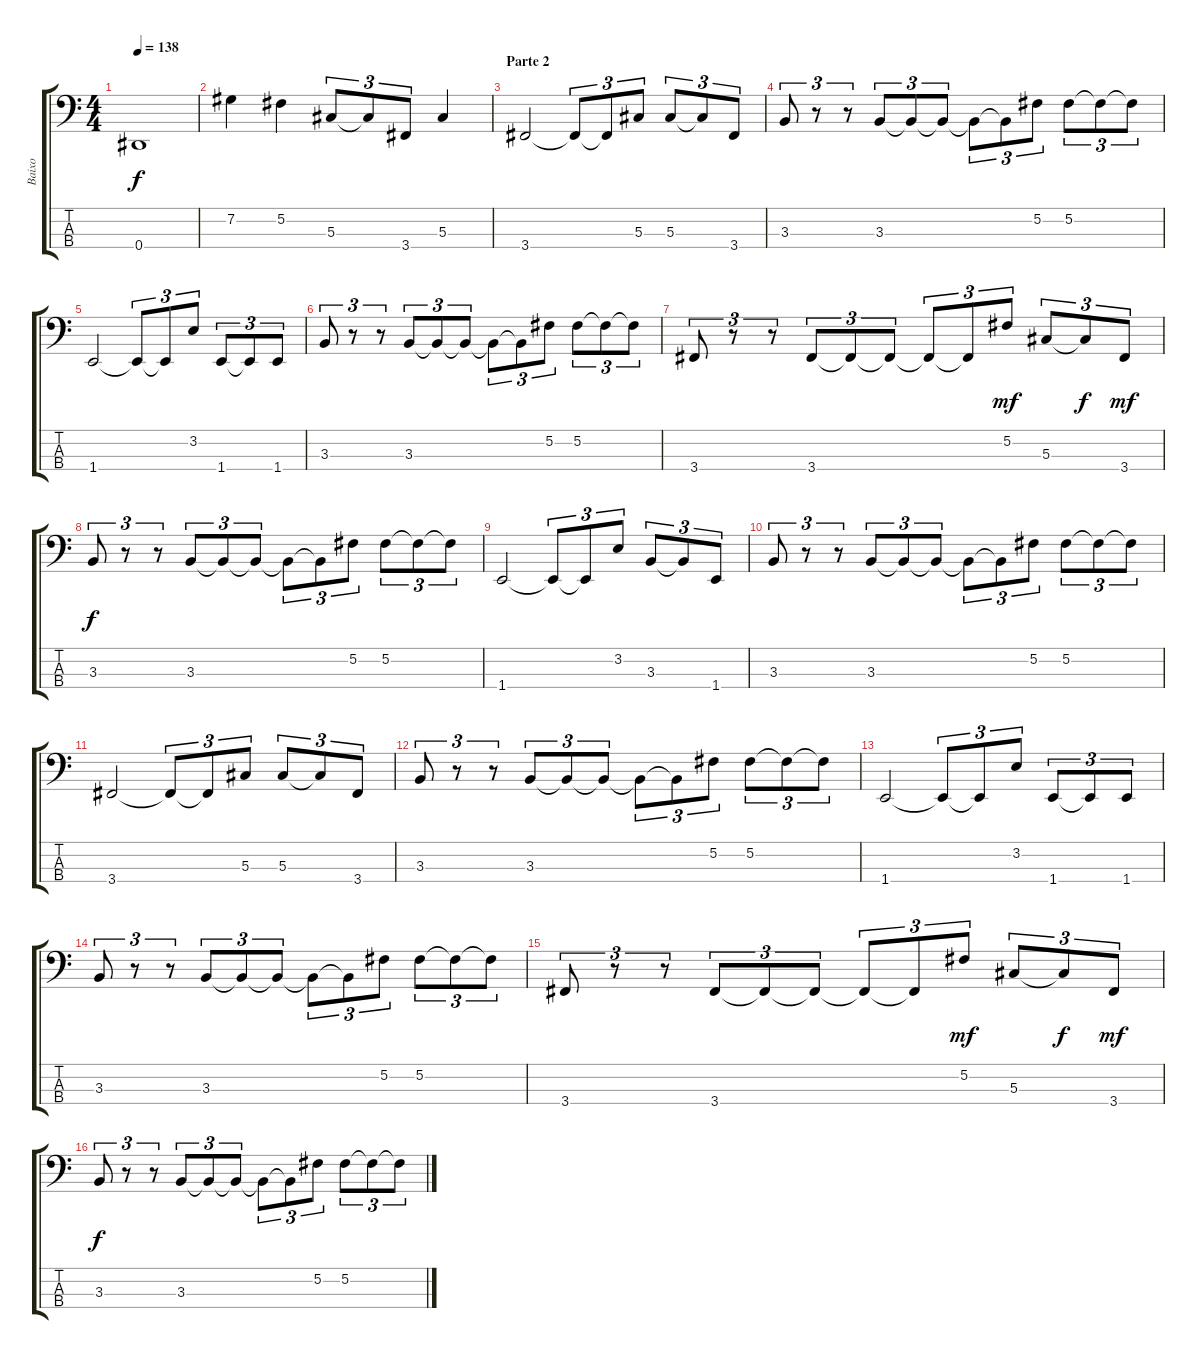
\track ("Baixo" "Baixo") {instrument acousticbass}
\staff {score tabs}
\tuning (Gb2 Db2 Ab1 Eb1) {hide}
\ts (4 4)
\tempo 138
\clef f4
\ks c
0.4.1{dy f} |
7.2.4 5.2.4 5.3.8{tu (3 2)} 5.3{t}.8{tu (3 2)} 3.4.8{tu (3 2)} 5.3.4 |
\section ("" "Parte 2")
3.4.2 3.4{t}.8{tu (3 2)} 3.4{t}.8{tu (3 2)} 5.3.8{tu (3 2)} 5.3.8{tu (3 2)} 5.3{t}.8{tu (3 2)} 3.4.8{tu (3 2)} |
3.3.8{tu (3 2)} r.8{tu (3 2)} r.8{tu (3 2)} 3.3.8{tu (3 2)} 3.3{t}.8{tu (3 2)} 3.3{t}.8{tu (3 2)} 3.3{t}.8{tu (3 2)} 3.3{t}.8{tu (3 2)} 5.2.8{tu (3 2)} 5.2.8{tu (3 2)} 5.2{t}.8{tu (3 2)} 5.2{t}.8{tu (3 2)} |
1.4.2 1.4{t}.8{tu (3 2)} 1.4{t}.8{tu (3 2)} 3.2.8{tu (3 2)} 1.4.8{tu (3 2)} 1.4{t}.8{tu (3 2)} 1.4.8{tu (3 2)} |
3.3.8{tu (3 2)} r.8{tu (3 2)} r.8{tu (3 2)} 3.3.8{tu (3 2)} 3.3{t}.8{tu (3 2)} 3.3{t}.8{tu (3 2)} 3.3{t}.8{tu (3 2)} 3.3{t}.8{tu (3 2)} 5.2.8{tu (3 2)} 5.2.8{tu (3 2)} 5.2{t}.8{tu (3 2)} 5.2{t}.8{tu (3 2)} |
3.4.8{tu (3 2)} r.8{tu (3 2)} r.8{tu (3 2)} 3.4.8{tu (3 2)} 3.4{t}.8{tu (3 2)} 3.4{t}.8{tu (3 2)} 3.4{t}.8{tu (3 2)} 3.4{t}.8{tu (3 2)} 5.2.8{tu (3 2) dy mf} 5.3.8{tu (3 2)} 5.3{t}.8{tu (3 2) dy f} 3.4.8{tu (3 2) dy mf} |
3.3.8{tu (3 2) dy f} r.8{tu (3 2)} r.8{tu (3 2)} 3.3.8{tu (3 2)} 3.3{t}.8{tu (3 2)} 3.3{t}.8{tu (3 2)} 3.3{t}.8{tu (3 2)} 3.3{t}.8{tu (3 2)} 5.2.8{tu (3 2)} 5.2.8{tu (3 2)} 5.2{t}.8{tu (3 2)} 5.2{t}.8{tu (3 2)} |
1.4.2 1.4{t}.8{tu (3 2)} 1.4{t}.8{tu (3 2)} 3.2.8{tu (3 2)} 3.3.8{tu (3 2)} 3.3{t}.8{tu (3 2)} 1.4.8{tu (3 2)} |
3.3.8{tu (3 2)} r.8{tu (3 2)} r.8{tu (3 2)} 3.3.8{tu (3 2)} 3.3{t}.8{tu (3 2)} 3.3{t}.8{tu (3 2)} 3.3{t}.8{tu (3 2)} 3.3{t}.8{tu (3 2)} 5.2.8{tu (3 2)} 5.2.8{tu (3 2)} 5.2{t}.8{tu (3 2)} 5.2{t}.8{tu (3 2)} |
3.4.2 3.4{t}.8{tu (3 2)} 3.4{t}.8{tu (3 2)} 5.3.8{tu (3 2)} 5.3.8{tu (3 2)} 5.3{t}.8{tu (3 2)} 3.4.8{tu (3 2)} |
3.3.8{tu (3 2)} r.8{tu (3 2)} r.8{tu (3 2)} 3.3.8{tu (3 2)} 3.3{t}.8{tu (3 2)} 3.3{t}.8{tu (3 2)} 3.3{t}.8{tu (3 2)} 3.3{t}.8{tu (3 2)} 5.2.8{tu (3 2)} 5.2.8{tu (3 2)} 5.2{t}.8{tu (3 2)} 5.2{t}.8{tu (3 2)} |
1.4.2 1.4{t}.8{tu (3 2)} 1.4{t}.8{tu (3 2)} 3.2.8{tu (3 2)} 1.4.8{tu (3 2)} 1.4{t}.8{tu (3 2)} 1.4.8{tu (3 2)} |
3.3.8{tu (3 2)} r.8{tu (3 2)} r.8{tu (3 2)} 3.3.8{tu (3 2)} 3.3{t}.8{tu (3 2)} 3.3{t}.8{tu (3 2)} 3.3{t}.8{tu (3 2)} 3.3{t}.8{tu (3 2)} 5.2.8{tu (3 2)} 5.2.8{tu (3 2)} 5.2{t}.8{tu (3 2)} 5.2{t}.8{tu (3 2)} |
3.4.8{tu (3 2)} r.8{tu (3 2)} r.8{tu (3 2)} 3.4.8{tu (3 2)} 3.4{t}.8{tu (3 2)} 3.4{t}.8{tu (3 2)} 3.4{t}.8{tu (3 2)} 3.4{t}.8{tu (3 2)} 5.2.8{tu (3 2) dy mf} 5.3.8{tu (3 2)} 5.3{t}.8{tu (3 2) dy f} 3.4.8{tu (3 2) dy mf} |
3.3.8{tu (3 2) dy f} r.8{tu (3 2)} r.8{tu (3 2)} 3.3.8{tu (3 2)} 3.3{t}.8{tu (3 2)} 3.3{t}.8{tu (3 2)} 3.3{t}.8{tu (3 2)} 3.3{t}.8{tu (3 2)} 5.2.8{tu (3 2)} 5.2.8{tu (3 2)} 5.2{t}.8{tu (3 2)} 5.2{t}.8{tu (3 2)}
